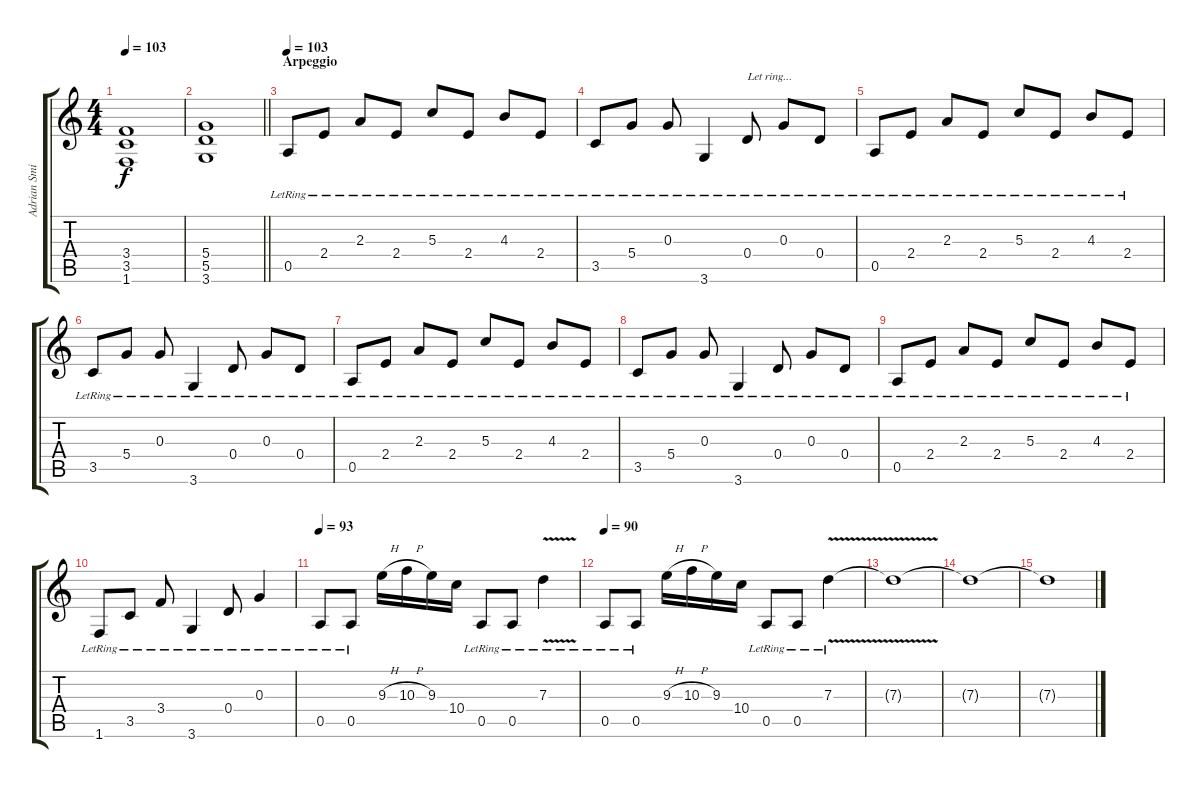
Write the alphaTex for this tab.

\track ("Adrian Smith" "Adrian Smi") {instrument electricguitarclean}
\staff {score tabs}
\tuning (E4 B3 G3 D3 A2 E2) {hide}
\ts (4 4)
\tempo 103
\clef g2
\ks c
(3.4 3.5 1.6).1{dy f} |
\barLineRight lightlight
(5.4 5.5 3.6).1 |
\section ("" "Arpeggio")
\tempo 103
0.5{lr}.8{instrument electricguitarclean} 2.4{lr}.8 2.3{lr}.8 2.4{lr}.8 5.3{lr}.8 2.4{lr}.8 4.3{lr}.8 2.4{lr}.8 |
3.5{lr}.8 5.4{lr}.8 0.3{lr}.8 3.6{lr}.4 0.4{lr}.8{txt "Let ring..."} 0.3{lr}.8 0.4{lr}.8 |
0.5{lr}.8 2.4{lr}.8 2.3{lr}.8 2.4{lr}.8 5.3{lr}.8 2.4{lr}.8 4.3{lr}.8 2.4{lr}.8 |
3.5{lr}.8 5.4{lr}.8 0.3{lr}.8 3.6{lr}.4 0.4{lr}.8 0.3{lr}.8 0.4{lr}.8 |
0.5{lr}.8 2.4{lr}.8 2.3{lr}.8 2.4{lr}.8 5.3{lr}.8 2.4{lr}.8 4.3{lr}.8 2.4{lr}.8 |
3.5{lr}.8 5.4{lr}.8 0.3{lr}.8 3.6{lr}.4 0.4{lr}.8 0.3{lr}.8 0.4{lr}.8 |
0.5{lr}.8 2.4{lr}.8 2.3{lr}.8 2.4{lr}.8 5.3{lr}.8 2.4{lr}.8 4.3{lr}.8 2.4{lr}.8 |
1.6{lr}.8 3.5{lr}.8 3.4{lr}.8 3.6{lr}.4 0.4{lr}.8 0.3{lr}.4 |
\tempo 93
0.5{lr}.8 0.5{lr}.8 9.3{h}.16 10.3{h}.16 9.3.16 10.4.16 0.5{lr}.8 0.5{lr}.8 7.3{v lr}.4 |
\tempo 90
0.5{lr}.8 0.5{lr}.8 9.3{h}.16 10.3{h}.16 9.3.16 10.4.16 0.5{lr}.8 0.5{lr}.8 7.3{v lr}.4 |
7.3{t}.1 |
7.3{t}.1 |
7.3{t}.1
